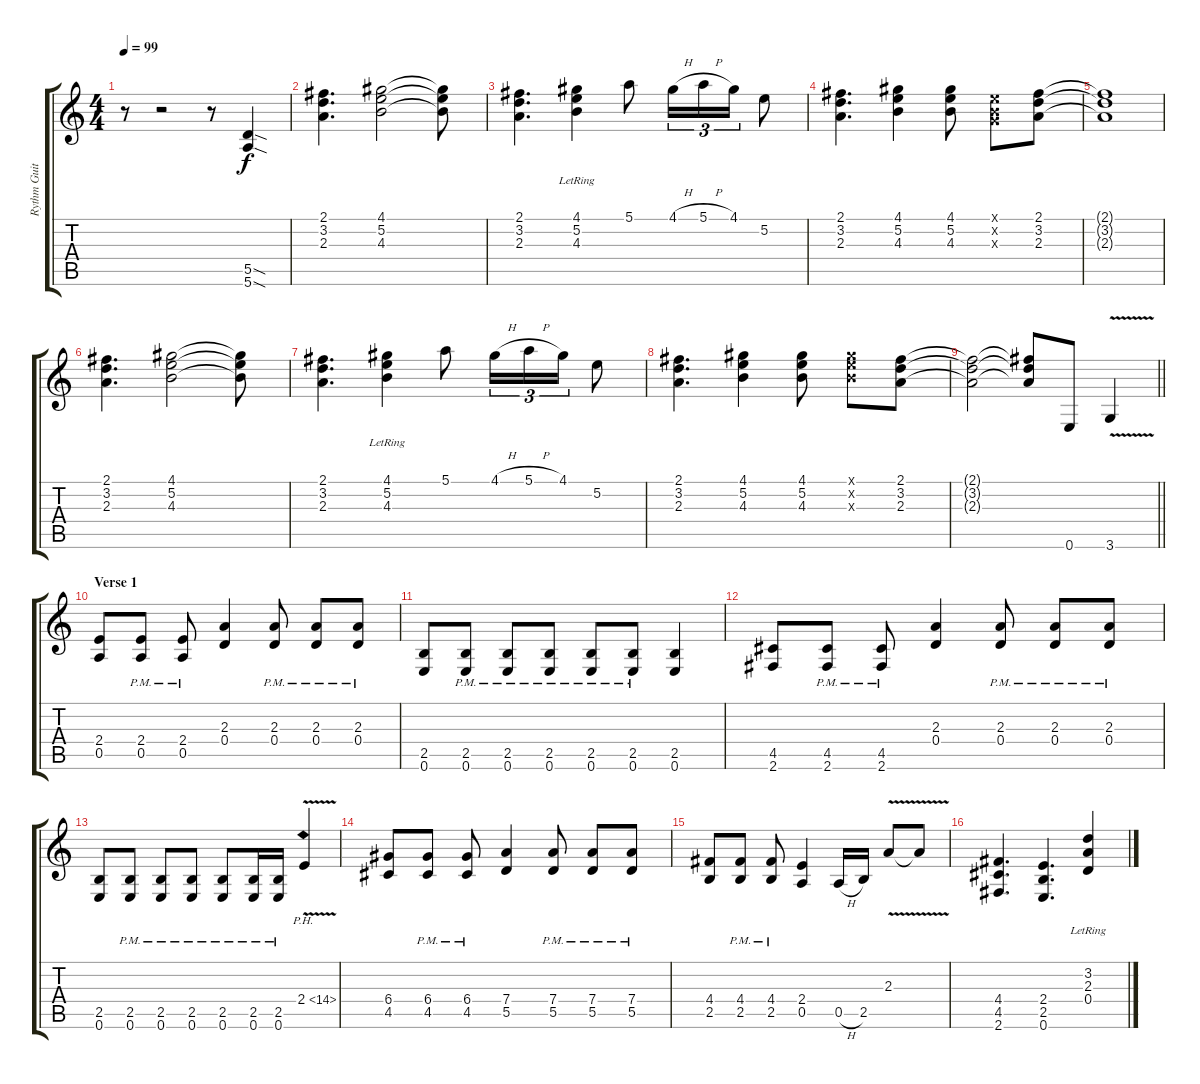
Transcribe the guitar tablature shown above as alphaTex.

\track ("Rythm Guitar" "Rythm Guit") {instrument distortionguitar}
\staff {score tabs}
\tuning (E4 B3 G3 D3 A2 E2) {hide}
\ts (4 4)
\tempo 99
\clef g2
\ks c
r.8{dy f instrument distortionguitar} r.2 r.8 (5.5{sod} 5.6{sod}).4 |
(2.1 3.2 2.3).4{d} (4.1 5.2 4.3).2 (4.1{t} 5.2{t} 4.3{t}).8 |
(2.1 3.2 2.3).4{d} (4.1{lr} 5.2{lr} 4.3{lr}).4 5.1.8 4.1{h}.16{tu (3 2)} 5.1{h}.16{tu (3 2)} 4.1.16{tu (3 2)} 5.2.8 |
(2.1 3.2 2.3).4{d} (4.1 5.2 4.3).4 (4.1 5.2 4.3).8 (0.1{x} 0.2{x} 0.3{x}).8 (2.1 3.2 2.3).8 |
(2.1{t} 3.2{t} 2.3{t}).1 |
(2.1 3.2 2.3).4{d} (4.1 5.2 4.3).2 (4.1{t} 5.2{t} 4.3{t}).8 |
(2.1 3.2 2.3).4{d} (4.1{lr} 5.2{lr} 4.3{lr}).4 5.1.8 4.1{h}.16{tu (3 2)} 5.1{h}.16{tu (3 2)} 4.1.16{tu (3 2)} 5.2.8 |
(2.1 3.2 2.3).4{d} (4.1 5.2 4.3).4 (4.1 5.2 4.3).8 (4.1{x} 5.2{x} 4.3{x}).8 (2.1 3.2 2.3).8 |
\barLineRight lightlight
(2.1{t} 3.2{t} 2.3{t}).2 (2.1{t} 3.2{t} 2.3{t}).8 0.6.8 3.6{v}.4 |
\section ("" "Verse 1")
(2.4 0.5).8 (2.4{pm} 0.5{pm}).8 (2.4{pm} 0.5{pm}).8 (2.3 0.4).4 (2.3{pm} 0.4{pm}).8 (2.3{pm} 0.4{pm}).8 (2.3{pm} 0.4{pm}).8 |
(2.5 0.6).8 (2.5{pm} 0.6{pm}).8 (2.5{pm} 0.6{pm}).8 (2.5{pm} 0.6{pm}).8 (2.5{pm} 0.6{pm}).8 (2.5{pm} 0.6{pm}).8 (2.5 0.6).4 |
(4.5 2.6).8 (4.5{pm} 2.6{pm}).8 (4.5{pm} 2.6{pm}).8 (2.3 0.4).4 (2.3{pm} 0.4{pm}).8 (2.3{pm} 0.4{pm}).8 (2.3{pm} 0.4{pm}).8 |
(2.5 0.6).8 (2.5{pm} 0.6{pm}).8 (2.5{pm} 0.6{pm}).8 (2.5{pm} 0.6{pm}).8 (2.5{pm} 0.6{pm}).8 (2.5{pm} 0.6{pm}).16 (2.5{pm} 0.6{pm}).16 2.4{ph 12 v}.4 |
(6.4 4.5).8 (6.4{pm} 4.5{pm}).8 (6.4{pm} 4.5{pm}).8 (7.4 5.5).4 (7.4{pm} 5.5{pm}).8 (7.4{pm} 5.5{pm}).8 (7.4{pm} 5.5{pm}).8 |
(4.4 2.5).8 (4.4{pm} 2.5{pm}).8 (4.4{pm} 2.5{pm}).8 (2.4 0.5).4 0.5{h}.16 2.5.16 2.3{v}.8 2.3{t}.8 |
(4.4 4.5 2.6).4{d} (2.4 2.5 0.6).4{d} (3.2{lr} 2.3 0.4{lr}).4
